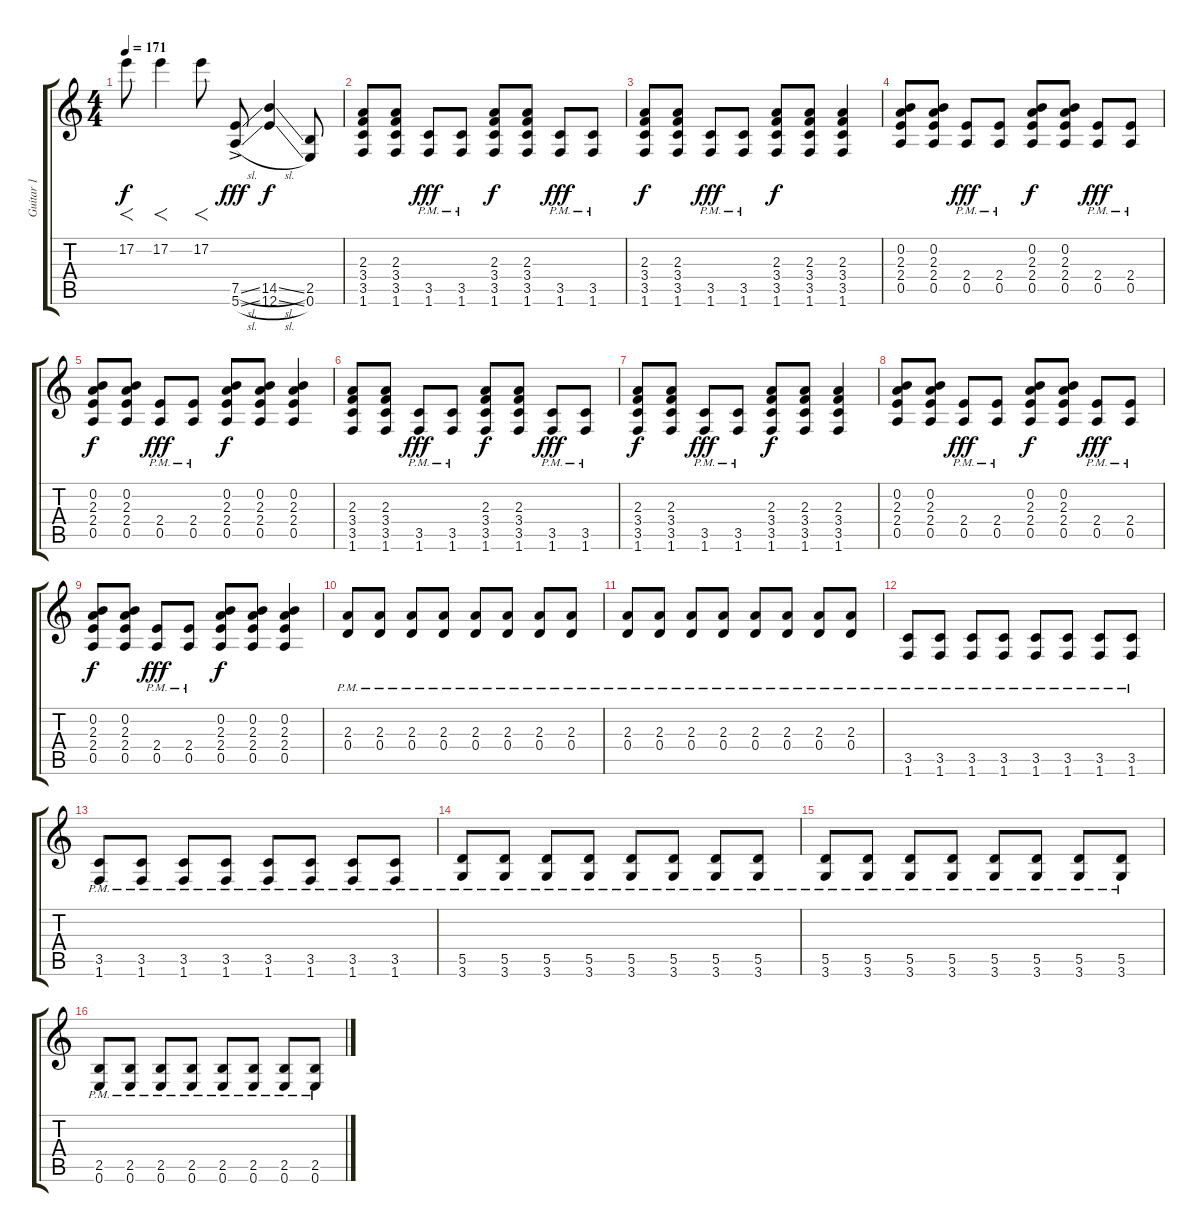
\track ("Guitar 1" "Guitar 1") {instrument overdrivenguitar}
\staff {score tabs}
\tuning (E4 B3 G3 D3 A2 E2) {hide}
\ts (4 4)
\tempo 171
\clef g2
\ks c
17.2.8{f dy f} 17.2.4{f} 17.2.8{f} (7.5{sl ac} 5.6{sl}).8{dy fff instrument overdrivenguitar} (14.5{sl} 12.6{sl}).4{dy f} (2.5 0.6).8 |
(2.3 3.4 3.5 1.6).8 (2.3 3.4 3.5 1.6).8 (3.5{pm} 1.6{pm}).8{dy fff} (3.5{pm} 1.6{pm}).8 (2.3 3.4 3.5 1.6).8{dy f} (2.3 3.4 3.5 1.6).8 (3.5{pm} 1.6{pm}).8{dy fff} (3.5{pm} 1.6{pm}).8 |
(2.3 3.4 3.5 1.6).8{dy f} (2.3 3.4 3.5 1.6).8 (3.5{pm} 1.6{pm}).8{dy fff} (3.5{pm} 1.6{pm}).8 (2.3 3.4 3.5 1.6).8{dy f} (2.3 3.4 3.5 1.6).8 (2.3 3.4 3.5 1.6).4 |
(0.2 2.3 2.4 0.5).8 (0.2 2.3 2.4 0.5).8 (2.4{pm} 0.5{pm}).8{dy fff} (2.4{pm} 0.5{pm}).8 (0.2 2.3 2.4 0.5).8{dy f} (0.2 2.3 2.4 0.5).8 (2.4{pm} 0.5{pm}).8{dy fff} (2.4{pm} 0.5{pm}).8 |
(0.2 2.3 2.4 0.5).8{dy f} (0.2 2.3 2.4 0.5).8 (2.4{pm} 0.5{pm}).8{dy fff} (2.4{pm} 0.5{pm}).8 (0.2 2.3 2.4 0.5).8{dy f} (0.2 2.3 2.4 0.5).8 (0.2 2.3 2.4 0.5).4 |
(2.3 3.4 3.5 1.6).8 (2.3 3.4 3.5 1.6).8 (3.5{pm} 1.6{pm}).8{dy fff} (3.5{pm} 1.6{pm}).8 (2.3 3.4 3.5 1.6).8{dy f} (2.3 3.4 3.5 1.6).8 (3.5{pm} 1.6{pm}).8{dy fff} (3.5{pm} 1.6{pm}).8 |
(2.3 3.4 3.5 1.6).8{dy f} (2.3 3.4 3.5 1.6).8 (3.5{pm} 1.6{pm}).8{dy fff} (3.5{pm} 1.6{pm}).8 (2.3 3.4 3.5 1.6).8{dy f} (2.3 3.4 3.5 1.6).8 (2.3 3.4 3.5 1.6).4 |
(0.2 2.3 2.4 0.5).8 (0.2 2.3 2.4 0.5).8 (2.4{pm} 0.5{pm}).8{dy fff} (2.4{pm} 0.5{pm}).8 (0.2 2.3 2.4 0.5).8{dy f} (0.2 2.3 2.4 0.5).8 (2.4{pm} 0.5{pm}).8{dy fff} (2.4{pm} 0.5{pm}).8 |
(0.2 2.3 2.4 0.5).8{dy f} (0.2 2.3 2.4 0.5).8 (2.4{pm} 0.5{pm}).8{dy fff} (2.4{pm} 0.5{pm}).8 (0.2 2.3 2.4 0.5).8{dy f} (0.2 2.3 2.4 0.5).8 (0.2 2.3 2.4 0.5).4 |
(2.3{pm} 0.4{pm}).8 (2.3{pm} 0.4{pm}).8 (2.3{pm} 0.4{pm}).8 (2.3{pm} 0.4{pm}).8 (2.3{pm} 0.4{pm}).8 (2.3{pm} 0.4{pm}).8 (2.3{pm} 0.4{pm}).8 (2.3{pm} 0.4{pm}).8 |
(2.3{pm} 0.4{pm}).8 (2.3{pm} 0.4{pm}).8 (2.3{pm} 0.4{pm}).8 (2.3{pm} 0.4{pm}).8 (2.3{pm} 0.4{pm}).8 (2.3{pm} 0.4{pm}).8 (2.3{pm} 0.4{pm}).8 (2.3{pm} 0.4{pm}).8 |
(3.5{pm} 1.6{pm}).8 (3.5{pm} 1.6{pm}).8 (3.5{pm} 1.6{pm}).8 (3.5{pm} 1.6{pm}).8 (3.5{pm} 1.6{pm}).8 (3.5{pm} 1.6{pm}).8 (3.5{pm} 1.6{pm}).8 (3.5{pm} 1.6{pm}).8 |
(3.5{pm} 1.6{pm}).8 (3.5{pm} 1.6{pm}).8 (3.5{pm} 1.6{pm}).8 (3.5{pm} 1.6{pm}).8 (3.5{pm} 1.6{pm}).8 (3.5{pm} 1.6{pm}).8 (3.5{pm} 1.6{pm}).8 (3.5{pm} 1.6{pm}).8 |
(5.5{pm} 3.6{pm}).8 (5.5{pm} 3.6{pm}).8 (5.5{pm} 3.6{pm}).8 (5.5{pm} 3.6{pm}).8 (5.5{pm} 3.6{pm}).8 (5.5{pm} 3.6{pm}).8 (5.5{pm} 3.6{pm}).8 (5.5{pm} 3.6{pm}).8 |
(5.5{pm} 3.6{pm}).8 (5.5{pm} 3.6{pm}).8 (5.5{pm} 3.6{pm}).8 (5.5{pm} 3.6{pm}).8 (5.5{pm} 3.6{pm}).8 (5.5{pm} 3.6{pm}).8 (5.5{pm} 3.6{pm}).8 (5.5{pm} 3.6{pm}).8 |
(2.5{pm} 0.6{pm}).8 (2.5{pm} 0.6{pm}).8 (2.5{pm} 0.6{pm}).8 (2.5{pm} 0.6{pm}).8 (2.5{pm} 0.6{pm}).8 (2.5{pm} 0.6{pm}).8 (2.5{pm} 0.6{pm}).8 (2.5{pm} 0.6{pm}).8
